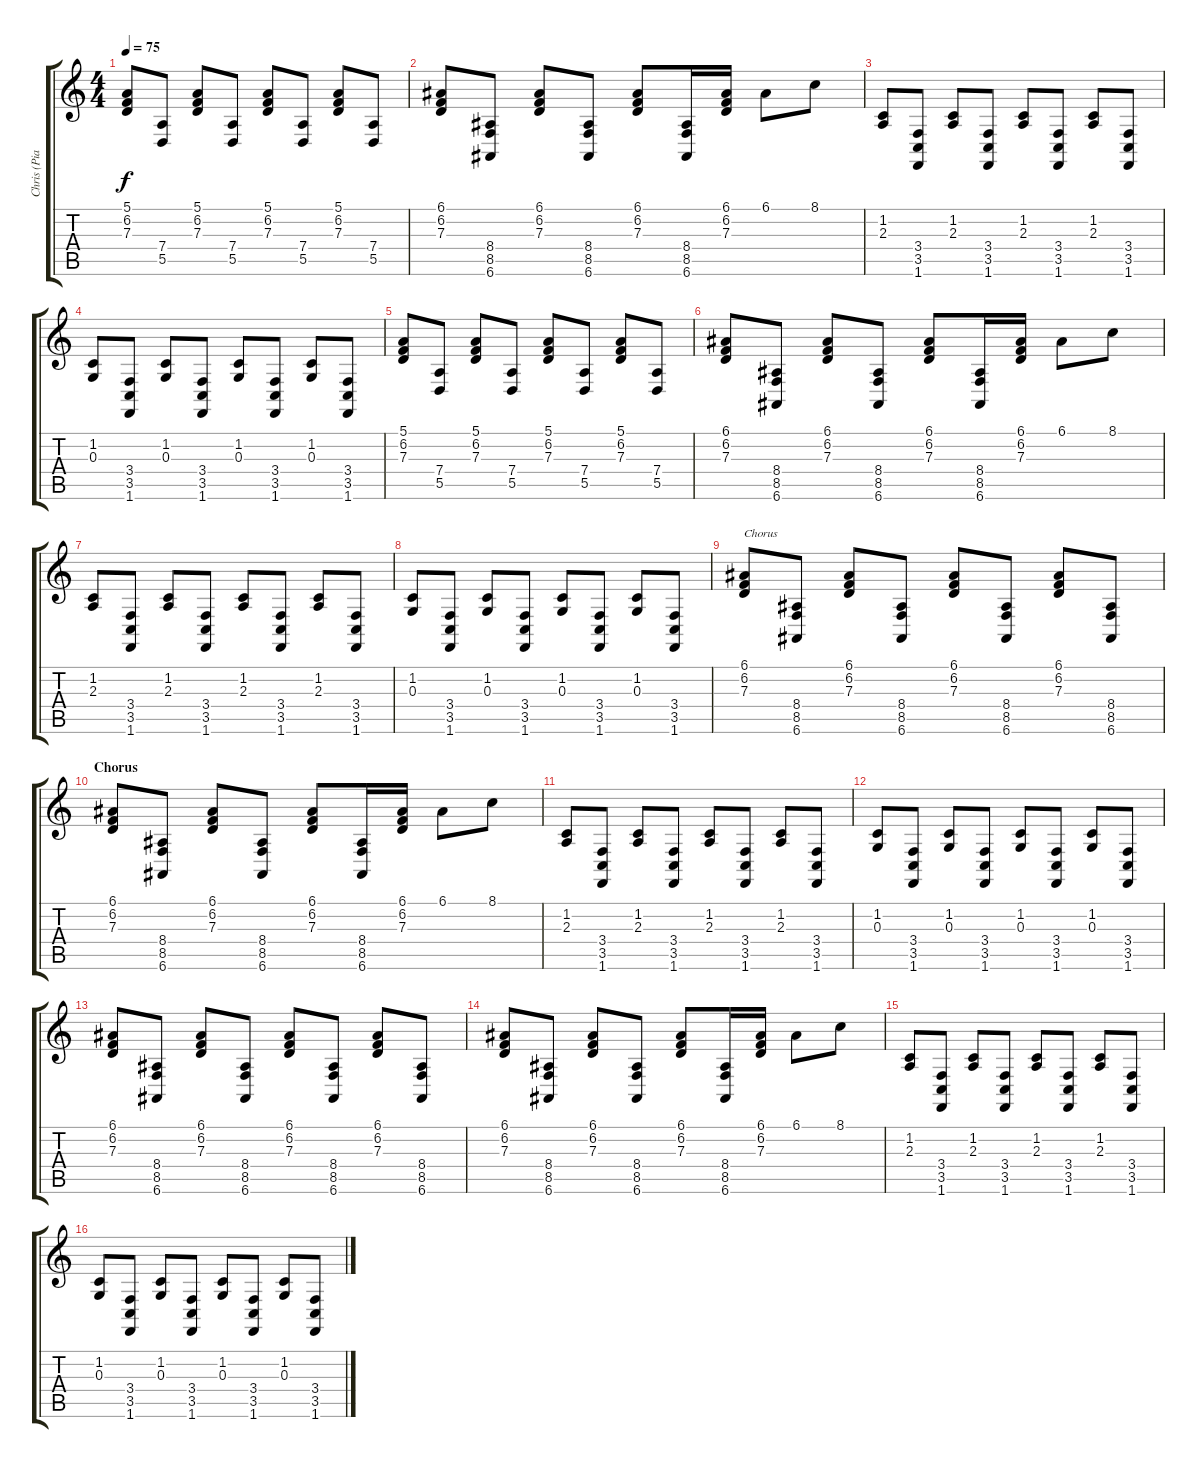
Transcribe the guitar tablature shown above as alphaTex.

\track ("Chris (Piano 2)" "Chris (Pia") {instrument acousticgrandpiano}
\staff {score tabs}
\tuning (E4 B3 G3 D3 A2 E2) {hide}
\ts (4 4)
\tempo 75
\clef g2
\ks c
(5.1 6.2 7.3).8{dy f} (7.4 5.5).8 (5.1 6.2 7.3).8 (7.4 5.5).8 (5.1 6.2 7.3).8 (7.4 5.5).8 (5.1 6.2 7.3).8 (7.4 5.5).8 |
(6.1 6.2 7.3).8 (8.4 8.5 6.6).8 (6.1 6.2 7.3).8 (8.4 8.5 6.6).8 (6.1 6.2 7.3).8 (8.4 8.5 6.6).16 (6.1 6.2 7.3).16 6.1.8 8.1.8 |
(1.2 2.3).8 (3.4 3.5 1.6).8 (1.2 2.3).8 (3.4 3.5 1.6).8 (1.2 2.3).8 (3.4 3.5 1.6).8 (1.2 2.3).8 (3.4 3.5 1.6).8 |
(1.2 0.3).8 (3.4 3.5 1.6).8 (1.2 0.3).8 (3.4 3.5 1.6).8 (1.2 0.3).8 (3.4 3.5 1.6).8 (1.2 0.3).8 (3.4 3.5 1.6).8 |
(5.1 6.2 7.3).8 (7.4 5.5).8 (5.1 6.2 7.3).8 (7.4 5.5).8 (5.1 6.2 7.3).8 (7.4 5.5).8 (5.1 6.2 7.3).8 (7.4 5.5).8 |
(6.1 6.2 7.3).8 (8.4 8.5 6.6).8 (6.1 6.2 7.3).8 (8.4 8.5 6.6).8 (6.1 6.2 7.3).8 (8.4 8.5 6.6).16 (6.1 6.2 7.3).16 6.1.8 8.1.8 |
(1.2 2.3).8 (3.4 3.5 1.6).8 (1.2 2.3).8 (3.4 3.5 1.6).8 (1.2 2.3).8 (3.4 3.5 1.6).8 (1.2 2.3).8 (3.4 3.5 1.6).8 |
(1.2 0.3).8 (3.4 3.5 1.6).8 (1.2 0.3).8 (3.4 3.5 1.6).8 (1.2 0.3).8 (3.4 3.5 1.6).8 (1.2 0.3).8 (3.4 3.5 1.6).8 |
(6.1 6.2 7.3).8{txt "Chorus"} (8.4 8.5 6.6).8 (6.1 6.2 7.3).8 (8.4 8.5 6.6).8 (6.1 6.2 7.3).8 (8.4 8.5 6.6).8 (6.1 6.2 7.3).8 (8.4 8.5 6.6).8 |
\section ("" "Chorus")
(6.1 6.2 7.3).8 (8.4 8.5 6.6).8 (6.1 6.2 7.3).8 (8.4 8.5 6.6).8 (6.1 6.2 7.3).8 (8.4 8.5 6.6).16 (6.1 6.2 7.3).16 6.1.8 8.1.8 |
(1.2 2.3).8 (3.4 3.5 1.6).8 (1.2 2.3).8 (3.4 3.5 1.6).8 (1.2 2.3).8 (3.4 3.5 1.6).8 (1.2 2.3).8 (3.4 3.5 1.6).8 |
(1.2 0.3).8 (3.4 3.5 1.6).8 (1.2 0.3).8 (3.4 3.5 1.6).8 (1.2 0.3).8 (3.4 3.5 1.6).8 (1.2 0.3).8 (3.4 3.5 1.6).8 |
(6.1 6.2 7.3).8 (8.4 8.5 6.6).8 (6.1 6.2 7.3).8 (8.4 8.5 6.6).8 (6.1 6.2 7.3).8 (8.4 8.5 6.6).8 (6.1 6.2 7.3).8 (8.4 8.5 6.6).8 |
(6.1 6.2 7.3).8 (8.4 8.5 6.6).8 (6.1 6.2 7.3).8 (8.4 8.5 6.6).8 (6.1 6.2 7.3).8 (8.4 8.5 6.6).16 (6.1 6.2 7.3).16 6.1.8 8.1.8 |
(1.2 2.3).8 (3.4 3.5 1.6).8 (1.2 2.3).8 (3.4 3.5 1.6).8 (1.2 2.3).8 (3.4 3.5 1.6).8 (1.2 2.3).8 (3.4 3.5 1.6).8 |
(1.2 0.3).8 (3.4 3.5 1.6).8 (1.2 0.3).8 (3.4 3.5 1.6).8 (1.2 0.3).8 (3.4 3.5 1.6).8 (1.2 0.3).8 (3.4 3.5 1.6).8
